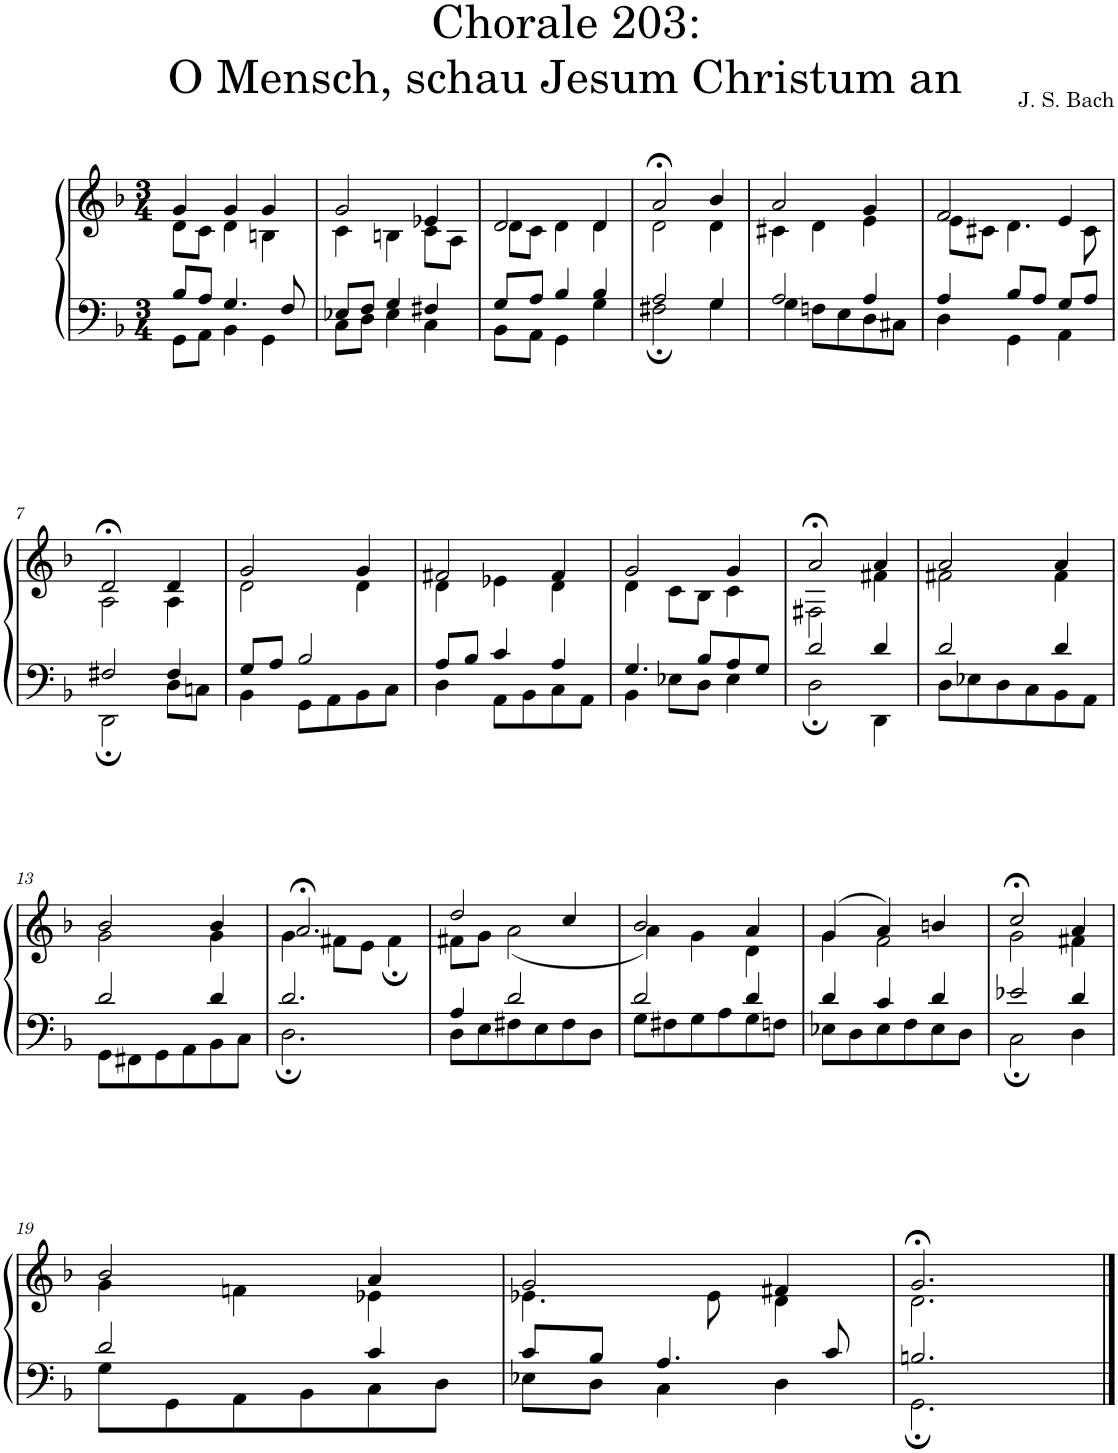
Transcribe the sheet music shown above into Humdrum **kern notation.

**kern	**kern
*part1	*part1
*staff2	*staff1
*I"S,A	*
*clefF4	*clefG2
*k[b-]	*k[b-]
*M3/4	*M3/4
=1	=1
*^	*^
8B-/L	8GG\L	4g/	8d\L
8A/J	8AA\J	.	8c\J
4.G/	4BB-\	4g/	4d\
.	4GG\	4g/	4Bn\
8F/	.	.	.
=2	=2	=2	=2
8E-X/L	8C\L	2g/	4c\
8F/J	8D\J	.	.
4G/	4E-\	.	4Bn\
4F#X/	4C\	4e-X/	8c\L
.	.	.	8A\J
=3	=3	=3	=3
8G/L	8BB-\L	2d/	8d\L
8A/J	8AA\J	.	8c\J
4B-/	4GG\	.	4d\
4B-/	4G\	4d/	4d\
=4	=4	=4	=4
2A/	2F#X;\	2a;</	2d\
4G/	4G\	4b-/	4d\
=5	=5	=5	=5
2A/	4G\	2a/	4c#X\
.	8Fn\L	.	4d\
.	8E\	.	.
4A/	8D\	4g/	4e\
.	8C#X\J	.	.
=6	=6	=6	=6
4A/	4D\	2f/	8e\L
.	.	.	8c#X\J
8B-/L	4GG\	.	4.d\
8A/J	.	.	.
8G/L	4AA\	4e/	.
8A/J	.	.	8c#\
!!LO:LB:g=z	!!
=7	=7	=7	=7
2F#X/	2DD;\	2d;</	2A\
4F#/	8D\L	4d/	4A\
.	8Cn\J	.	.
=8	=8	=8	=8
8G/L	4BB-\	2g/	2d\
8A/J	.	.	.
2B-/	8GG\L	.	.
.	8AA\	.	.
.	8BB-\	4g/	4d\
.	8C\J	.	.
=9	=9	=9	=9
8A/L	4D\	2f#X/	4d\
8B-/J	.	.	.
4c/	8AA\L	.	4e-X\
.	8BB-\	.	.
4A/	8C\	4f#/	4d\
.	8AA\J	.	.
=10	=10	=10	=10
4.G/	4BB-\	2g/	4d\
.	8E-X\L	.	8c\L
8B-/L	8D\J	.	8B-\J
8A/	4E-\	4g/	4c\
8G/J	.	.	.
=11	=11	=11	=11
2d/	2D;\	2a;</	2F#X\
4d/	4DD\	4a/	4f#X\
=12	=12	=12	=12
2d/	8D\L	2a/	2f#X\
.	8E-X\	.	.
.	8D\	.	.
.	8C\	.	.
4d/	8BB-\	4a/	4f#\
.	8AA\J	.	.
!!LO:LB:g=z	!!
=13	=13	=13	=13
2d/	8GG\L	2b-/	2g\
.	8FF#X\	.	.
.	8GG\	.	.
.	8AA\	.	.
4d/	8BB-\	4b-/	4g\
.	8C\J	.	.
=14	=14	=14	=14
2.d/	2.D;\	2.a;</	4g\
.	.	.	8f#X\L
.	.	.	8e\J
.	.	.	4f#;\
=15	=15	=15	=15
4A/	8D\L	2dd/	8f#X\L
.	8E\	.	8g\J
2d/	8F#X\	.	(<2a\
.	8E\	.	.
.	8F#\	4cc/	.
.	8D\J	.	.
=16	=16	=16	=16
2d/	8G\L	2b-/	4a\)
.	8F#X\	.	.
.	8G\	.	4g\
.	8A\	.	.
4d/	8G\	4a/	4d\
.	8Fn\J	.	.
=17	=17	=17	=17
4d/	8E-X\L	(>4g/	4g\
.	8D\	.	.
4c/	8E-\	4a/)	2f\
.	8F\	.	.
4d/	8E-\	4bn/	.
.	8D\J	.	.
=18	=18	=18	=18
2e-X/	2C;\	2cc;</	2g\
4d/	4D\	4a/	4f#X\
!!LO:LB:g=z	!!
=19	=19	=19	=19
2d/	8G\L	2b-/	4g\
.	8GG\	.	.
.	8AA\	.	4fn\
.	8BB-\	.	.
4c/	8C\	4a/	4e-X\
.	8D\J	.	.
=20	=20	=20	=20
8c/L	8E-X\L	2g/	4.e-X\
8B-/J	8D\J	.	.
4.A/	4C\	.	.
.	.	.	8e-\
.	4D\	4f#X/	4d\
8c/	.	.	.
=21	=21	=21	=21
2.Bn/	2.GG;\	2.g;</	2.d\
*v	*v	*	*
*	*v	*v
==	==
*-	*-
